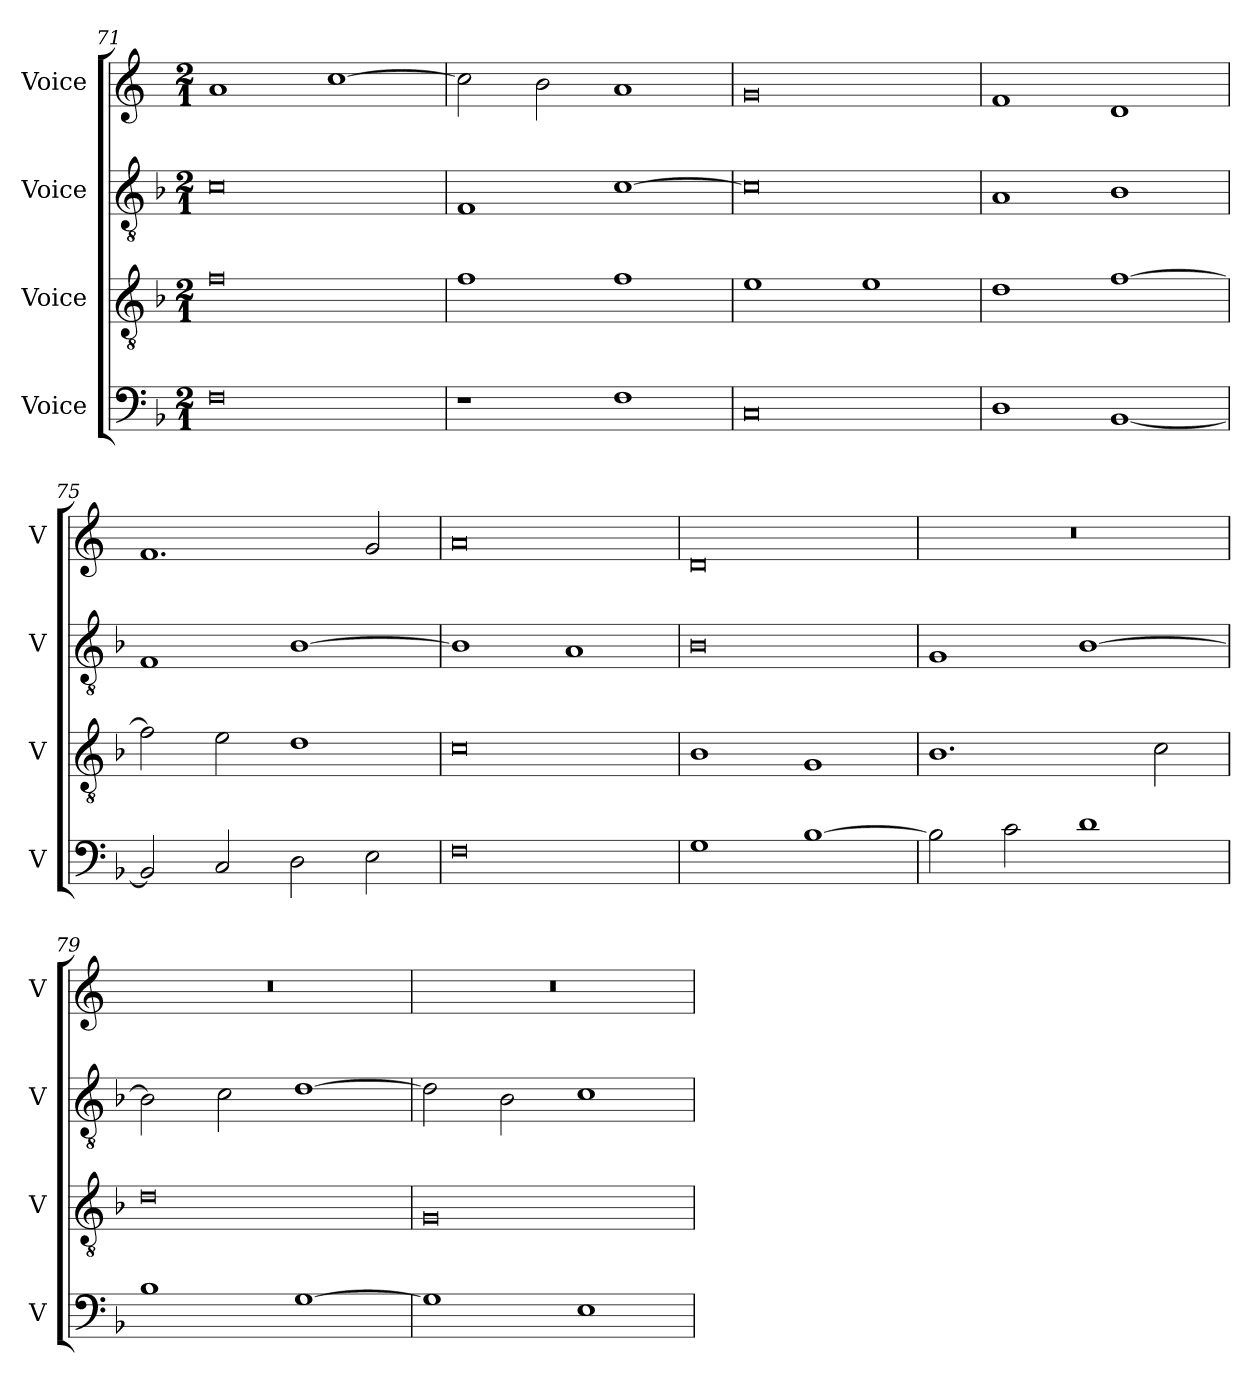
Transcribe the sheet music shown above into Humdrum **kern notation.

**kern	**kern	**kern	**kern
*part4	*part3	*part2	*part1
*staff4	*staff3	*staff2	*staff1
*I"Voice	*I"Voice	*I"Voice	*I"Voice
*I'V	*I'V	*I'V	*I'V
*clefF4	*clefGv2	*clefGv2	*clefG2
*k[b-]	*k[b-]	*k[b-]	*k[]
*M2/1	*M2/1	*M2/1	*M2/1
=71	=71	=71	=71
0F	0f	0c	1a
.	.	.	[1cc
=72	=72	=72	=72
1r	1f	1F	2cc\]
.	.	.	2b\
1F	1f	[1c	1a
!!LO:LB:g=z
=73	=73	=73	=73
0C	1e	0c]	0g
.	1e	.	.
=74	=74	=74	=74
1D	1d	1A	1f
[1BB-	[1f	1B-	1d
=75	=75	=75	=75
2BB-/]	2f\]	1F	1.f
2C/	2e\	.	.
2D\	1d	[1B-	.
2E\	.	.	2g/
=76	=76	=76	=76
0F	0c	1B-]	0a
.	.	1A	.
=77	=77	=77	=77
1G	1B-	0B-	0d
[1B-	1G	.	.
!!LO:LB:g=z
=78	=78	=78	=78
2B-\]	1.B-	1G	0r
2c\	.	.	.
1d	.	[1B-	.
.	2c\	.	.
=79	=79	=79	=79
1B-	0d	2B-\]	0r
.	.	2c\	.
[1G	.	[1d	.
=80	=80	=80	=80
1G]	0G	2d\]	0r
.	.	2B-\	.
1E	.	1c	.
=	=	=	=
*-	*-	*-	*-
